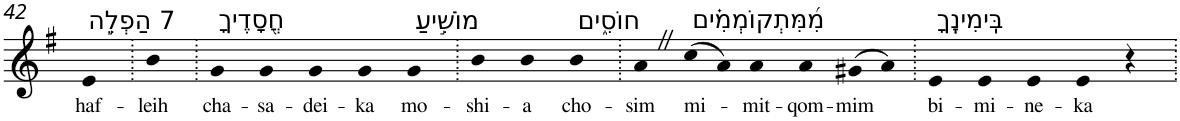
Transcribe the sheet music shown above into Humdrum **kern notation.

**kern	**text
*part1	*part1
*staff1	*staff1
*I"Piano	*
*I'Pno	*
!!LO:PB:g=z
*clefG2	*
*k[f#]	*
*G:	*
=42	=42
!LO:TX:a:t=7 הַפְלֵ֣ה	!
!	!LO:LY:b
4e	haf-
=43.	=43.
!	!LO:LY:b
4b	-leih
=44.	=44.
!LO:TX:a:t=חֲ֭סָדֶיךָ	!
!	!LO:LY:b
4g	cha-
!	!LO:LY:b
4g	-sa-
!	!LO:LY:b
4g	-dei-
!	!LO:LY:b
4g	-ka
!LO:TX:a:t=מוֹשִׁ֣יעַ	!
!	!LO:LY:b
4g	mo-
=45.	=45.
!	!LO:LY:b
4b	-shi-
!	!LO:LY:b
4b	-a
!LO:TX:a:t=חוֹסִ֑ים	!
!	!LO:LY:b
4b	cho-
=46.	=46.
!	!LO:LY:b
4aZ	-sim
!LO:TX:a:t=מִ֝מִּתְקוֹמְמִ֗ים	!
!	!LO:LY:b
(>8cc	mi-
8a)	.
!	!LO:LY:b
4a	-mit-
!	!LO:LY:b
4a	-qom-
!	!LO:LY:b
(>8g#X	-mim
8a)	.
=47.	=47.
!LO:TX:a:t=בִּֽימִינֶֽךָ	!
!	!LO:LY:b
4e	bi-
!	!LO:LY:b
4e	-mi-
!	!LO:LY:b
4e	-ne-
!	!LO:LY:b
4e	-ka
4r	.
=.	=.
*-	*-
